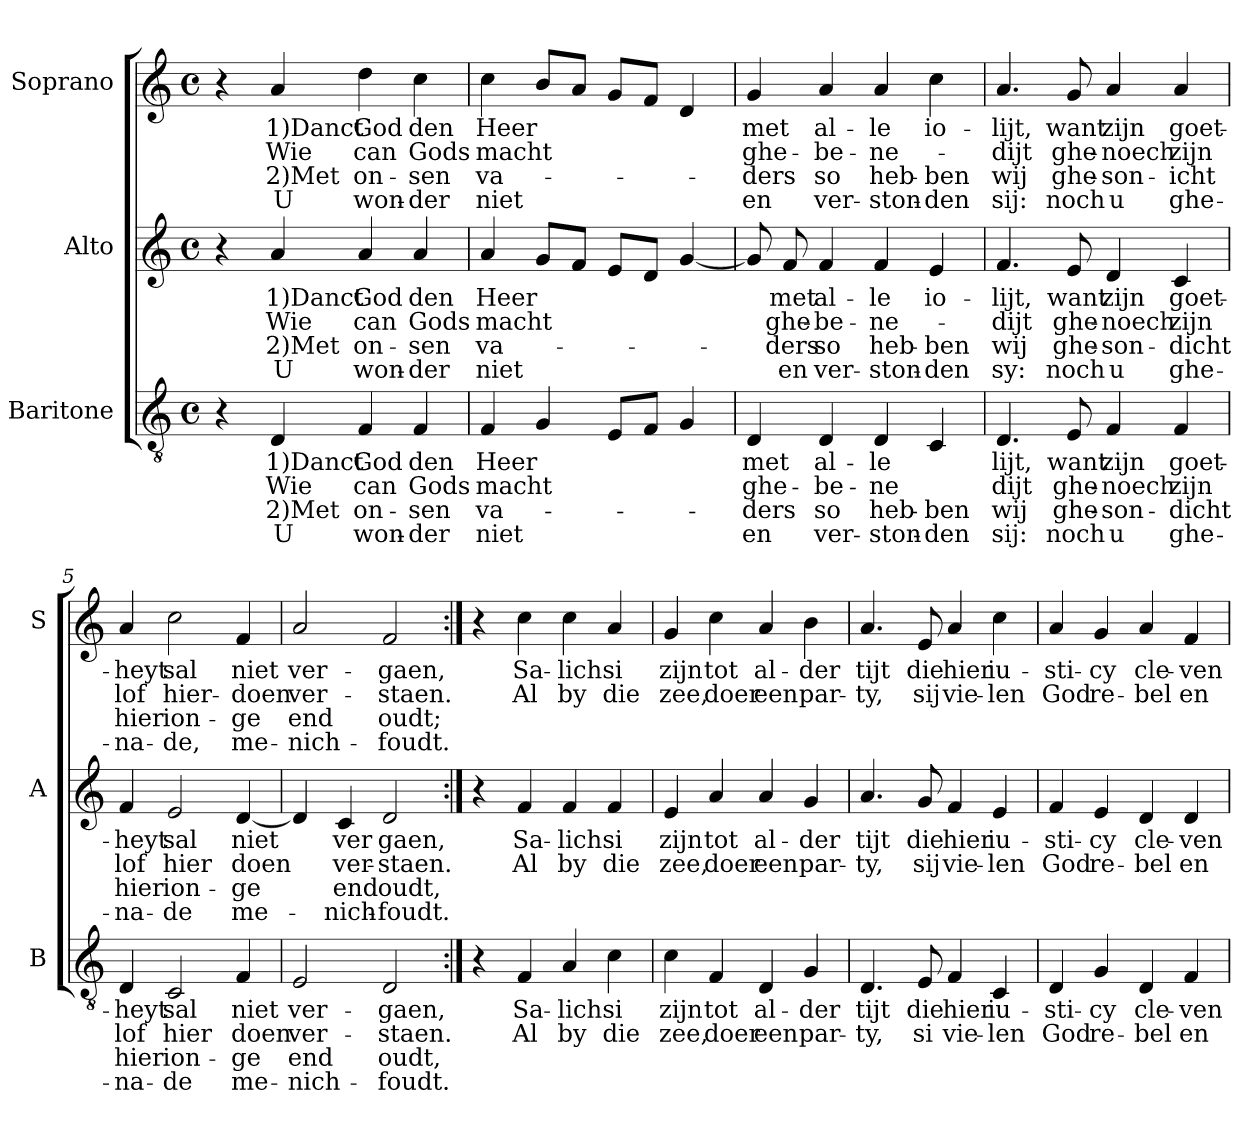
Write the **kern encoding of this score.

**kern	**text	**text	**text	**text	**kern	**text	**text	**text	**text	**kern	**text	**text	**text	**text
*part3	*part3	*part3	*part3	*part3	*part2	*part2	*part2	*part2	*part2	*part1	*part1	*part1	*part1	*part1
*staff3	*staff3	*staff3	*staff3	*staff3	*staff2	*staff2	*staff2	*staff2	*staff2	*staff1	*staff1	*staff1	*staff1	*staff1
*I"Baritone	*	*	*	*	*I"Alto	*	*	*	*	*I"Soprano	*	*	*	*
*I'B	*	*	*	*	*I'A	*	*	*	*	*I'S	*	*	*	*
*clefGv2	*	*	*	*	*clefG2	*	*	*	*	*clefG2	*	*	*	*
*k[]	*	*	*	*	*k[]	*	*	*	*	*k[]	*	*	*	*
*C:	*	*	*	*	*C:	*	*	*	*	*C:	*	*	*	*
*M4/4	*	*	*	*	*M4/4	*	*	*	*	*M4/4	*	*	*	*
*met(c)	*	*	*	*	*met(c)	*	*	*	*	*met(c)	*	*	*	*
=1	=1	=1	=1	=1	=1	=1	=1	=1	=1	=1	=1	=1	=1	=1
4r	.	.	.	.	4r	.	.	.	.	4r	.	.	.	.
!	!LO:LY:b	!LO:LY:b	!LO:LY:b	!LO:LY:b	!	!LO:LY:b	!LO:LY:b	!LO:LY:b	!LO:LY:b	!	!LO:LY:b	!LO:LY:b	!LO:LY:b	!LO:LY:b
4D/	1)Danct	Wie	2)Met	U	4a/	1)Danct	Wie	2)Met	U	4a/	1)Danct	Wie	2)Met	U
!	!LO:LY:b	!LO:LY:b	!LO:LY:b	!LO:LY:b	!	!LO:LY:b	!LO:LY:b	!LO:LY:b	!LO:LY:b	!	!LO:LY:b	!LO:LY:b	!LO:LY:b	!LO:LY:b
4F/	God	can	on-	won-	4a/	God	can	on-	won-	4dd\	God	can	on-	won-
!	!LO:LY:b	!LO:LY:b	!LO:LY:b	!LO:LY:b	!	!LO:LY:b	!LO:LY:b	!LO:LY:b	!LO:LY:b	!	!LO:LY:b	!LO:LY:b	!LO:LY:b	!LO:LY:b
4F/	den	Gods	-sen	-der	4a/	den	Gods	-sen	-der	4cc\	den	Gods	-sen	-der
=2	=2	=2	=2	=2	=2	=2	=2	=2	=2	=2	=2	=2	=2	=2
!	!LO:LY:b	!LO:LY:b	!LO:LY:b	!LO:LY:b	!	!LO:LY:b	!LO:LY:b	!LO:LY:b	!LO:LY:b	!	!LO:LY:b	!LO:LY:b	!LO:LY:b	!LO:LY:b
4F/	Heer	macht	va-	niet	4a/	Heer	macht	va-	niet	4cc\	Heer	macht	va-	niet
4G/	.	.	.	.	8g/L	.	.	.	.	8b/L	.	.	.	.
.	.	.	.	.	8f/J	.	.	.	.	8a/J	.	.	.	.
8E/L	.	.	.	.	8e/L	.	.	.	.	8g/L	.	.	.	.
8F/J	.	.	.	.	8d/J	.	.	.	.	8f/J	.	.	.	.
4G/	.	.	.	.	[4g/	.	.	.	.	4d/	.	.	.	.
=3	=3	=3	=3	=3	=3	=3	=3	=3	=3	=3	=3	=3	=3	=3
!	!LO:LY:b	!LO:LY:b	!LO:LY:b	!LO:LY:b	!	!	!	!	!	!	!LO:LY:b	!LO:LY:b	!LO:LY:b	!LO:LY:b
4D/	met	ghe-	-ders	en	8g/]	.	.	.	.	4g/	met	ghe-	-ders	en
!	!	!	!	!	!	!LO:LY:b	!LO:LY:b	!LO:LY:b	!LO:LY:b	!	!	!	!	!
.	.	.	.	.	8f/	met	ghe-	-ders	en	.	.	.	.	.
!	!LO:LY:b	!LO:LY:b	!LO:LY:b	!LO:LY:b	!	!LO:LY:b	!LO:LY:b	!LO:LY:b	!LO:LY:b	!	!LO:LY:b	!LO:LY:b	!LO:LY:b	!LO:LY:b
4D/	al-	-be-	so	ver-	4f/	al-	-be-	so	ver-	4a/	al-	-be-	so	ver-
!	!LO:LY:b	!LO:LY:b	!LO:LY:b	!LO:LY:b	!	!LO:LY:b	!LO:LY:b	!LO:LY:b	!LO:LY:b	!	!LO:LY:b	!LO:LY:b	!LO:LY:b	!LO:LY:b
4D/	-le	-ne	heb-	-ston-	4f/	-le	-ne-	heb-	-ston-	4a/	-le	-ne-	heb-	-ston-
!	!	!	!LO:LY:b	!LO:LY:b	!	!LO:LY:b	!	!LO:LY:b	!LO:LY:b	!	!LO:LY:b	!	!LO:LY:b	!LO:LY:b
4C/	.	.	-ben	-den	4e/	io-	.	-ben	-den	4cc\	io-	.	-ben	-den
=4	=4	=4	=4	=4	=4	=4	=4	=4	=4	=4	=4	=4	=4	=4
!	!LO:LY:b	!LO:LY:b	!LO:LY:b	!LO:LY:b	!	!LO:LY:b	!LO:LY:b	!LO:LY:b	!LO:LY:b	!	!LO:LY:b	!LO:LY:b	!LO:LY:b	!LO:LY:b
4.D/	-lijt,	dijt	wij	sij:	4.f/	-lijt,	-dijt	wij	sy:	4.a/	-lijt,	-dijt	wij	sij:
!	!LO:LY:b	!LO:LY:b	!LO:LY:b	!LO:LY:b	!	!LO:LY:b	!LO:LY:b	!LO:LY:b	!LO:LY:b	!	!LO:LY:b	!LO:LY:b	!LO:LY:b	!LO:LY:b
8E/	want	ghe-	ghe-	noch	8e/	want	ghe-	ghe-	noch	8g/	want	ghe-	ghe-	noch
!	!LO:LY:b	!LO:LY:b	!LO:LY:b	!LO:LY:b	!	!LO:LY:b	!LO:LY:b	!LO:LY:b	!LO:LY:b	!	!LO:LY:b	!LO:LY:b	!LO:LY:b	!LO:LY:b
4F/	zijn	-noech	-son-	u	4d/	zijn	-noech	-son-	u	4a/	zijn	-noech	-son-	u
!	!LO:LY:b	!LO:LY:b	!LO:LY:b	!LO:LY:b	!	!LO:LY:b	!LO:LY:b	!LO:LY:b	!LO:LY:b	!	!LO:LY:b	!LO:LY:b	!LO:LY:b	!LO:LY:b
4F/	goet-	zijn	-dicht	ghe-	4c/	goet-	zijn	-dicht	ghe-	4a/	goet-	zijn	-icht	ghe-
!!LO:LB:g=z
=5	=5	=5	=5	=5	=5	=5	=5	=5	=5	=5	=5	=5	=5	=5
!	!LO:LY:b	!LO:LY:b	!LO:LY:b	!LO:LY:b	!	!LO:LY:b	!LO:LY:b	!LO:LY:b	!LO:LY:b	!	!LO:LY:b	!LO:LY:b	!LO:LY:b	!LO:LY:b
4D/	-heyt	lof	hier	-na-	4f/	-heyt	lof	hier	-na-	4a/	-heyt	lof	hier	-na-
!	!LO:LY:b	!LO:LY:b	!LO:LY:b	!LO:LY:b	!	!LO:LY:b	!LO:LY:b	!LO:LY:b	!LO:LY:b	!	!LO:LY:b	!LO:LY:b	!LO:LY:b	!LO:LY:b
2C/	sal	hier	ion-	-de	2e/	sal	hier	ion-	-de	2cc\	sal	hier-	ion-	-de,
!	!LO:LY:b	!LO:LY:b	!LO:LY:b	!LO:LY:b	!	!LO:LY:b	!LO:LY:b	!LO:LY:b	!LO:LY:b	!	!LO:LY:b	!LO:LY:b	!LO:LY:b	!LO:LY:b
4F/	niet	doen	-ge	me-	[4d/	niet	doen	-ge	me-	4f/	niet	-doen	-ge	me-
=6	=6	=6	=6	=6	=6	=6	=6	=6	=6	=6	=6	=6	=6	=6
!	!LO:LY:b	!LO:LY:b	!LO:LY:b	!LO:LY:b	!	!	!	!	!	!	!LO:LY:b	!LO:LY:b	!LO:LY:b	!LO:LY:b
2E/	ver-	ver-	end	-nich-	4d/]	.	.	.	.	2a/	ver-	ver-	end	-nich-
!	!	!	!	!	!	!LO:LY:b	!LO:LY:b	!LO:LY:b	!LO:LY:b	!	!	!	!	!
.	.	.	.	.	4c/	ver	ver-	end	-nich-	.	.	.	.	.
!	!LO:LY:b	!LO:LY:b	!LO:LY:b	!LO:LY:b	!	!LO:LY:b	!LO:LY:b	!LO:LY:b	!LO:LY:b	!	!LO:LY:b	!LO:LY:b	!LO:LY:b	!LO:LY:b
2D/	-gaen,	-staen.	oudt,	-foudt.	2d/	gaen,	-staen.	oudt,	-foudt.	2f/	-gaen,	-staen.	oudt;	-foudt.
=7:|!	=7:|!	=7:|!	=7:|!	=7:|!	=7:|!	=7:|!	=7:|!	=7:|!	=7:|!	=7:|!	=7:|!	=7:|!	=7:|!	=7:|!
4r	.	.	.	.	4r	.	.	.	.	4r	.	.	.	.
!	!LO:LY:b	!LO:LY:b	!	!	!	!LO:LY:b	!LO:LY:b	!	!	!	!LO:LY:b	!LO:LY:b	!	!
4F/	Sa-	Al	.	.	4f/	Sa-	Al	.	.	4cc\	Sa-	Al	.	.
!	!LO:LY:b	!LO:LY:b	!	!	!	!LO:LY:b	!LO:LY:b	!	!	!	!LO:LY:b	!LO:LY:b	!	!
4A/	-lich	by	.	.	4f/	-lich	by	.	.	4cc\	-lich	by	.	.
!	!LO:LY:b	!LO:LY:b	!	!	!	!LO:LY:b	!LO:LY:b	!	!	!	!LO:LY:b	!LO:LY:b	!	!
4c\	si	die	.	.	4f/	si	die	.	.	4a/	si	die	.	.
=8	=8	=8	=8	=8	=8	=8	=8	=8	=8	=8	=8	=8	=8	=8
!	!LO:LY:b	!LO:LY:b	!	!	!	!LO:LY:b	!LO:LY:b	!	!	!	!LO:LY:b	!LO:LY:b	!	!
4c\	zijn	zee,	.	.	4e/	zijn	zee,	.	.	4g/	zijn	zee,	.	.
!	!LO:LY:b	!LO:LY:b	!	!	!	!LO:LY:b	!LO:LY:b	!	!	!	!LO:LY:b	!LO:LY:b	!	!
4F/	tot	doer	.	.	4a/	tot	doer	.	.	4cc\	tot	doer	.	.
!	!LO:LY:b	!LO:LY:b	!	!	!	!LO:LY:b	!LO:LY:b	!	!	!	!LO:LY:b	!LO:LY:b	!	!
4D/	al-	een	.	.	4a/	al-	een	.	.	4a/	al-	een	.	.
!	!LO:LY:b	!LO:LY:b	!	!	!	!LO:LY:b	!LO:LY:b	!	!	!	!LO:LY:b	!LO:LY:b	!	!
4G/	-der	par-	.	.	4g/	-der	par-	.	.	4b\	-der	par-	.	.
!!LO:PB:g=z
=9	=9	=9	=9	=9	=9	=9	=9	=9	=9	=9	=9	=9	=9	=9
!	!LO:LY:b	!LO:LY:b	!	!	!	!LO:LY:b	!LO:LY:b	!	!	!	!LO:LY:b	!LO:LY:b	!	!
4.D/	tijt	-ty,	.	.	4.a/	tijt	-ty,	.	.	4.a/	tijt	-ty,	.	.
!	!LO:LY:b	!LO:LY:b	!	!	!	!LO:LY:b	!LO:LY:b	!	!	!	!LO:LY:b	!LO:LY:b	!	!
8E/	die	si	.	.	8g/	die	sij	.	.	8e/	die	sij	.	.
!	!LO:LY:b	!LO:LY:b	!	!	!	!LO:LY:b	!LO:LY:b	!	!	!	!LO:LY:b	!LO:LY:b	!	!
4F/	hier	vie-	.	.	4f/	hier	vie-	.	.	4a/	hier	vie-	.	.
!	!LO:LY:b	!LO:LY:b	!	!	!	!LO:LY:b	!LO:LY:b	!	!	!	!LO:LY:b	!LO:LY:b	!	!
4C/	iu-	-len	.	.	4e/	iu-	-len	.	.	4cc\	iu-	-len	.	.
=10	=10	=10	=10	=10	=10	=10	=10	=10	=10	=10	=10	=10	=10	=10
!	!LO:LY:b	!LO:LY:b	!	!	!	!LO:LY:b	!LO:LY:b	!	!	!	!LO:LY:b	!LO:LY:b	!	!
4D/	-sti-	God	.	.	4f/	-sti-	God	.	.	4a/	-sti-	God	.	.
!	!LO:LY:b	!LO:LY:b	!	!	!	!LO:LY:b	!LO:LY:b	!	!	!	!LO:LY:b	!LO:LY:b	!	!
4G/	-cy	re-	.	.	4e/	-cy	re-	.	.	4g/	-cy	re-	.	.
!	!LO:LY:b	!LO:LY:b	!	!	!	!LO:LY:b	!LO:LY:b	!	!	!	!LO:LY:b	!LO:LY:b	!	!
4D/	cle-	-bel	.	.	4d/	cle-	-bel	.	.	4a/	cle-	-bel	.	.
!	!LO:LY:b	!LO:LY:b	!	!	!	!LO:LY:b	!LO:LY:b	!	!	!	!LO:LY:b	!LO:LY:b	!	!
4F/	-ven	en	.	.	4d/	-ven	en	.	.	4f/	-ven	en	.	.
=	=	=	=	=	=	=	=	=	=	=	=	=	=	=
*-	*-	*-	*-	*-	*-	*-	*-	*-	*-	*-	*-	*-	*-	*-
